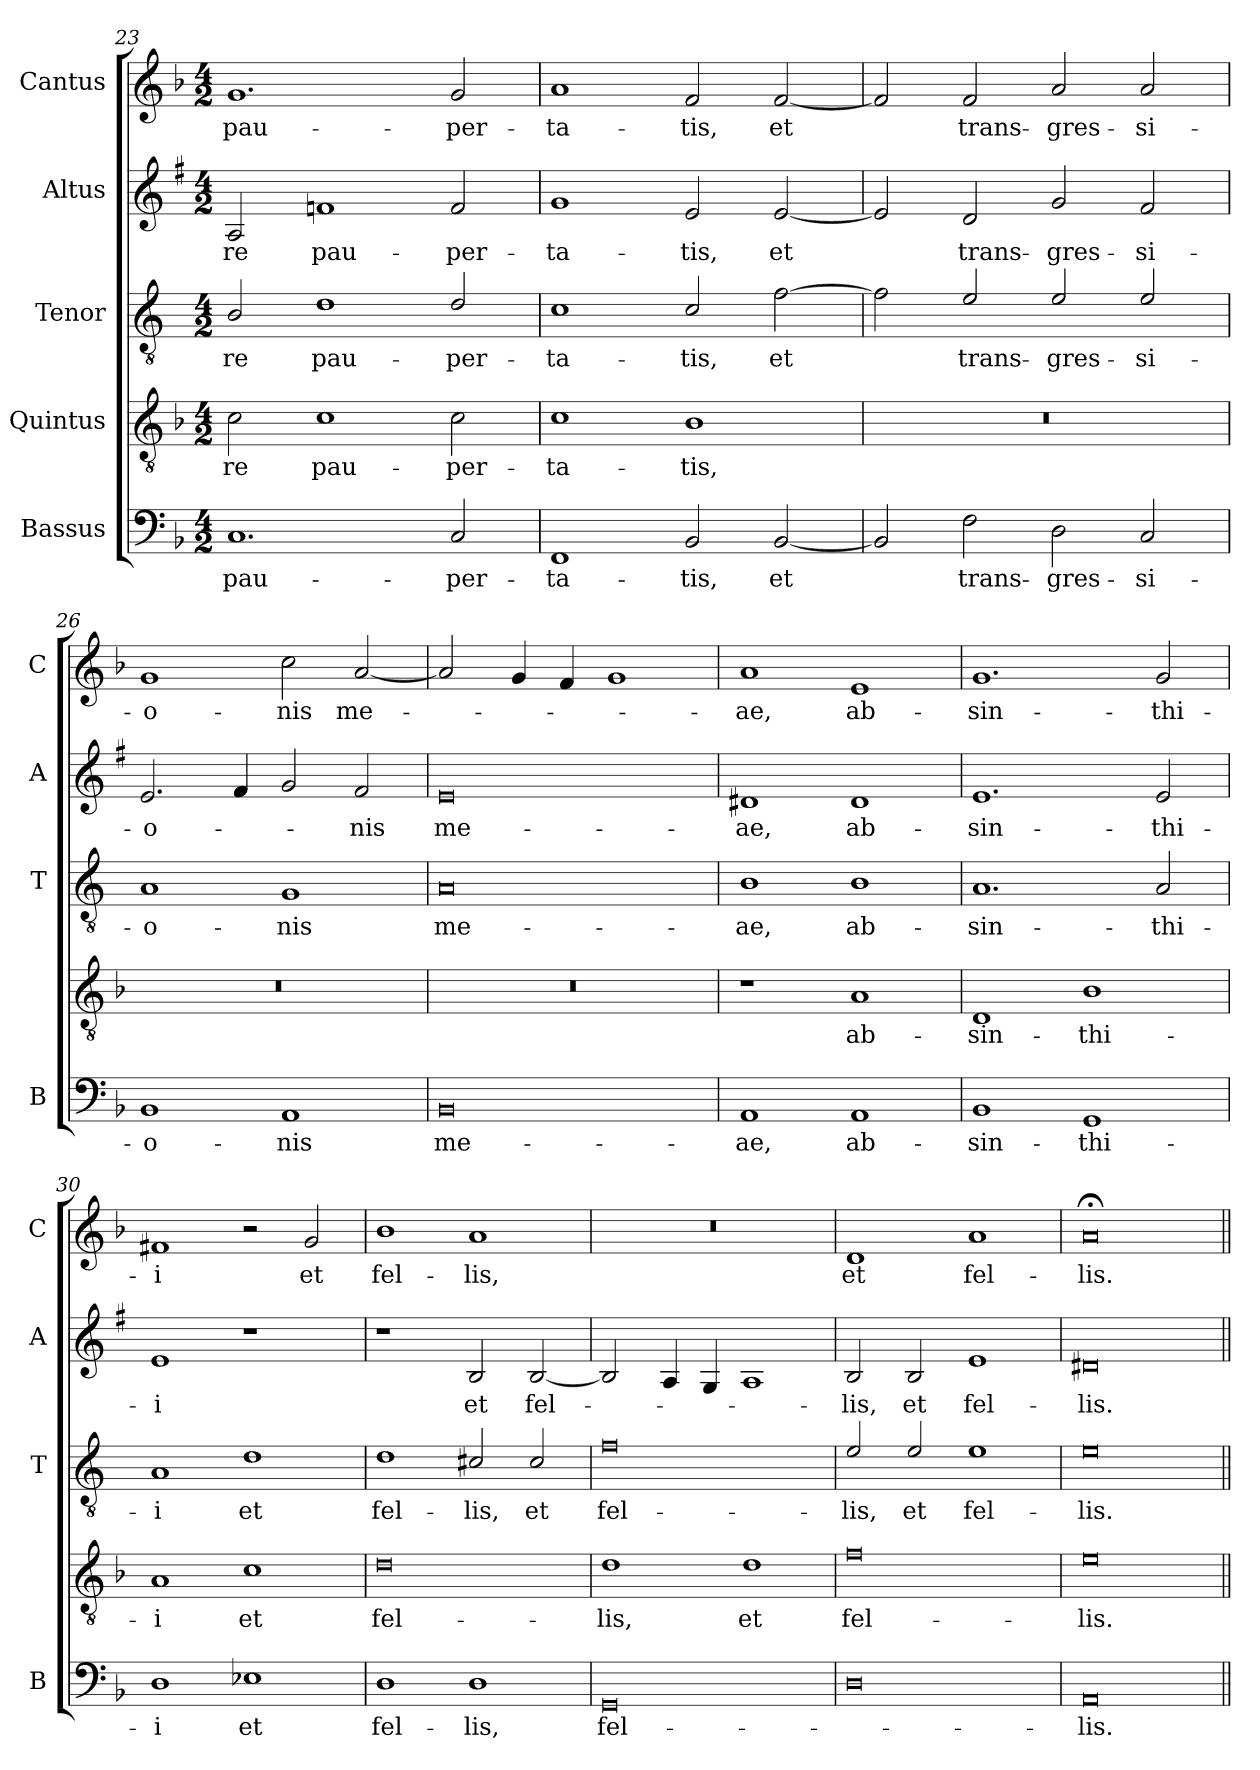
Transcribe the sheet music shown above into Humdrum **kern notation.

**kern	**text	**kern	**text	**kern	**text	**kern	**text	**kern	**text
*part5	*part5	*part4	*part4	*part3	*part3	*part2	*part2	*part1	*part1
*staff5	*staff5	*staff4	*staff4	*staff3	*staff3	*staff2	*staff2	*staff1	*staff1
*I"Bassus	*	*I"Quintus	*	*I"Tenor	*	*I"Altus	*	*I"Cantus	*
*I'B	*	*	*	*I'T	*	*I'A	*	*I'C	*
*clefF4	*	*clefGv2	*	*clefGv2	*	*clefG2	*	*clefG2	*
*	*	*	*	*ITrd4c7	*	*ITrd1c2	*	*	*
*k[b-]	*	*k[b-]	*	*k[b-]	*	*k[b-]	*	*k[b-]	*
*F:	*	*F:	*	*F:	*	*F:	*	*F:	*
*M4/2	*	*M4/2	*	*M4/2	*	*M4/2	*	*M4/2	*
=23	=23	=23	=23	=23	=23	=23	=23	=23	=23
!	!LO:LY:b	!	!LO:LY:b	!	!LO:LY:b	!	!LO:LY:b	!	!LO:LY:b
1.C	pau-	2c\	-re	2E/	-re	2G/	-re	1.g	pau-
!	!	!	!LO:LY:b	!	!LO:LY:b	!	!LO:LY:b	!	!
.	.	1c	pau-	1G	pau-	1e-X	pau-	.	.
!	!LO:LY:b	!	!LO:LY:b	!	!LO:LY:b	!	!LO:LY:b	!	!LO:LY:b
2C/	-per-	2c\	-per-	2G/	-per-	2e-/	-per-	2g/	-per-
=24	=24	=24	=24	=24	=24	=24	=24	=24	=24
!	!LO:LY:b	!	!LO:LY:b	!	!LO:LY:b	!	!LO:LY:b	!	!LO:LY:b
1FF	-ta-	1c	-ta-	1F	-ta-	1f	-ta-	1a	-ta-
!	!LO:LY:b	!	!LO:LY:b	!	!LO:LY:b	!	!LO:LY:b	!	!LO:LY:b
2BB-/	-tis,	1B-	-tis,	2F/	-tis,	2d/	-tis,	2f/	-tis,
!	!LO:LY:b	!	!	!	!LO:LY:b	!	!LO:LY:b	!	!LO:LY:b
[2BB-/	et	.	.	[2B-\	et	[2d/	et	[2f/	et
=25	=25	=25	=25	=25	=25	=25	=25	=25	=25
2BB-/]	.	0r	.	2B-\]	.	2d/]	.	2f/]	.
!	!LO:LY:b	!	!	!	!LO:LY:b	!	!LO:LY:b	!	!LO:LY:b
2F\	trans-	.	.	2A/	trans-	2c/	trans-	2f/	trans-
!	!LO:LY:b	!	!	!	!LO:LY:b	!	!LO:LY:b	!	!LO:LY:b
2D\	-gres-	.	.	2A/	-gres-	2f/	-gres-	2a/	-gres-
!	!LO:LY:b	!	!	!	!LO:LY:b	!	!LO:LY:b	!	!LO:LY:b
2C/	-si-	.	.	2A/	-si-	2e/	-si-	2a/	-si-
=26	=26	=26	=26	=26	=26	=26	=26	=26	=26
!	!LO:LY:b	!	!	!	!LO:LY:b	!	!LO:LY:b	!	!LO:LY:b
1BB-	-o-	0r	.	1D	-o-	2.d/	-o-	1g	-o-
.	.	.	.	.	.	4e/	.	.	.
!	!LO:LY:b	!	!	!	!LO:LY:b	!	!	!	!LO:LY:b
1AA	-nis	.	.	1C	-nis	2f/	.	2cc\	-nis
!	!	!	!	!	!	!	!LO:LY:b	!	!LO:LY:b
.	.	.	.	.	.	2e/	-nis	[2a/	me-
!!LO:LB:g=z
=27	=27	=27	=27	=27	=27	=27	=27	=27	=27
!	!LO:LY:b	!	!	!	!LO:LY:b	!	!LO:LY:b	!	!
0BB-	me-	0r	.	0D	me-	0d	me-	2a/]	.
.	.	.	.	.	.	.	.	4g/	.
.	.	.	.	.	.	.	.	4f/	.
.	.	.	.	.	.	.	.	1g	.
=28	=28	=28	=28	=28	=28	=28	=28	=28	=28
!	!LO:LY:b	!	!	!	!LO:LY:b	!	!LO:LY:b	!	!LO:LY:b
1AA	-ae,	1r	.	1E	-ae,	1c#X	-ae,	1a	-ae,
!	!LO:LY:b	!	!LO:LY:b	!	!LO:LY:b	!	!LO:LY:b	!	!LO:LY:b
1AA	ab-	1A	ab-	1E	ab-	1c#	ab-	1e	ab-
=29	=29	=29	=29	=29	=29	=29	=29	=29	=29
!	!LO:LY:b	!	!LO:LY:b	!	!LO:LY:b	!	!LO:LY:b	!	!LO:LY:b
1BB-	-sin-	1D	-sin-	1.D	-sin-	1.d	-sin-	1.g	-sin-
!	!LO:LY:b	!	!LO:LY:b	!	!	!	!	!	!
1GG	-thi-	1B-	-thi-	.	.	.	.	.	.
!	!	!	!	!	!LO:LY:b	!	!LO:LY:b	!	!LO:LY:b
.	.	.	.	2D/	-thi-	2d/	-thi-	2g/	-thi-
=30	=30	=30	=30	=30	=30	=30	=30	=30	=30
!	!LO:LY:b	!	!LO:LY:b	!	!LO:LY:b	!	!LO:LY:b	!	!LO:LY:b
1D	-i	1A	-i	1D	-i	1d	-i	1f#X	-i
!	!LO:LY:b	!	!LO:LY:b	!	!LO:LY:b	!	!	!	!
1E-X	et	1c	et	1G	et	1r	.	2r	.
!	!	!	!	!	!	!	!	!	!LO:LY:b
.	.	.	.	.	.	.	.	2g/	et
=31	=31	=31	=31	=31	=31	=31	=31	=31	=31
!	!LO:LY:b	!	!LO:LY:b	!	!LO:LY:b	!	!	!	!LO:LY:b
1D	fel-	0d	fel-	1G	fel-	1r	.	1b-	fel-
!	!LO:LY:b	!	!	!	!LO:LY:b	!	!LO:LY:b	!	!LO:LY:b
1D	-lis,	.	.	2F#X/	-lis,	2A/	et	1a	-lis,
!	!	!	!	!	!LO:LY:b	!	!LO:LY:b	!	!
.	.	.	.	2F#/	et	[2A/	fel-	.	.
=32	=32	=32	=32	=32	=32	=32	=32	=32	=32
!	!LO:LY:b	!	!LO:LY:b	!	!LO:LY:b	!	!	!	!
0GG	fel-	1d	-lis,	0B-	fel-	2A/]	.	0r	.
.	.	.	.	.	.	4G/	.	.	.
.	.	.	.	.	.	4F/	.	.	.
!	!	!	!LO:LY:b	!	!	!	!	!	!
.	.	1d	et	.	.	1G	.	.	.
=33	=33	=33	=33	=33	=33	=33	=33	=33	=33
!	!	!	!LO:LY:b	!	!LO:LY:b	!	!LO:LY:b	!	!LO:LY:b
0D	.	0f	fel-	2A/	-lis,	2A/	-lis,	1d	et
!	!	!	!	!	!LO:LY:b	!	!LO:LY:b	!	!
.	.	.	.	2A/	et	2A/	et	.	.
!	!	!	!	!	!LO:LY:b	!	!LO:LY:b	!	!LO:LY:b
.	.	.	.	1A	fel-	1d	fel-	1a	fel-
!!LO:PB:g=z
=34	=34	=34	=34	=34	=34	=34	=34	=34	=34
!	!LO:LY:b	!	!LO:LY:b	!	!LO:LY:b	!	!LO:LY:b	!	!LO:LY:b
0AA	-lis.	0e	-lis.	0A	-lis.	0c#X	-lis.	0a;<	-lis.
=||	=||	=||	=||	=||	=||	=||	=||	=||	=||
*-	*-	*-	*-	*-	*-	*-	*-	*-	*-
